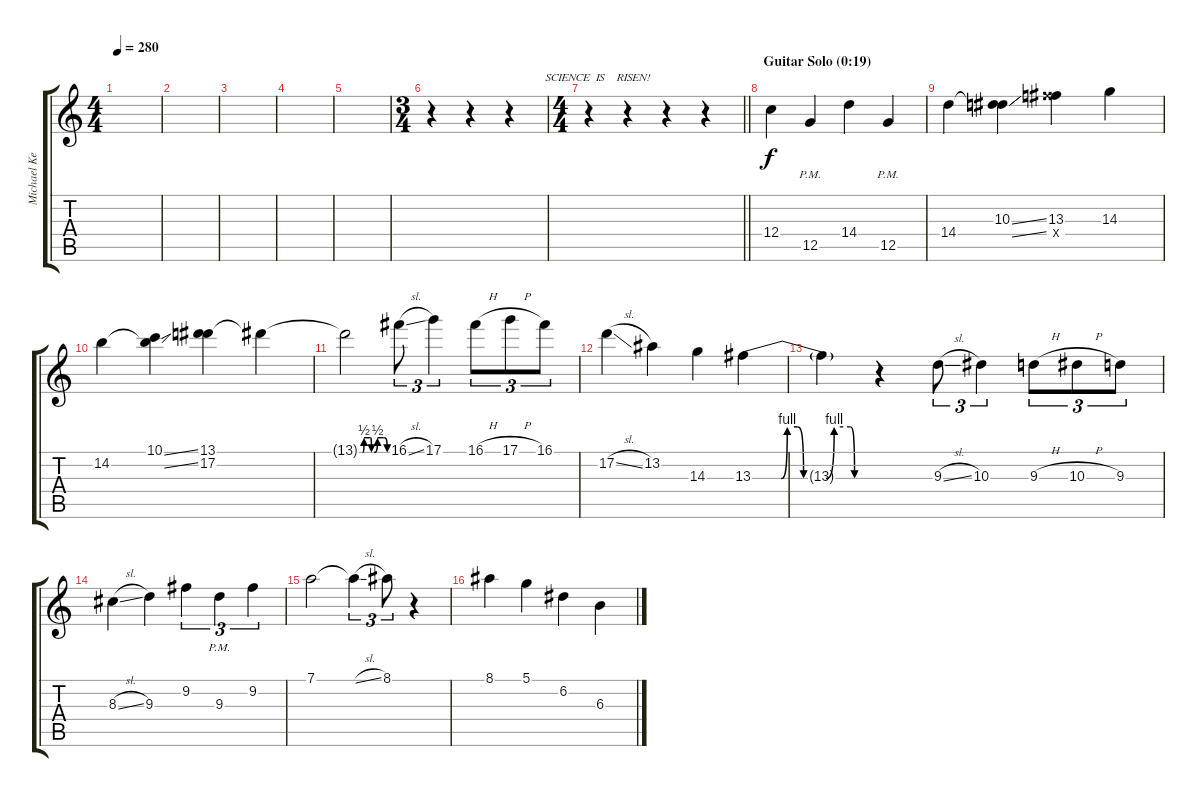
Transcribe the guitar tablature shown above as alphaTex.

\track ("Michael Keene [Lead]" "Michael Ke") {instrument overdrivenguitar}
\staff {score tabs}
\tuning (D4 A3 F3 C3 G2 C2) {hide}
\ts (4 4)
\tempo 280
\clef g2
\ks c
|
|
|
|
|
\ts (3 4)
r.4 r.4 r.4{txt "            SCIENCE  IS    RISEN!"} |
\ts (4 4)
\barLineRight lightlight
r.4 r.4 r.4 r.4 |
\section ("" "Guitar Solo (0:19)")
12.4.4 12.5{pm}.4 14.4.4 12.5{pm}.4 |
14.4.4 (10.3{ss} 14.4{ss t}).4 (13.3 17.4{x}).4 14.3.4 |
14.2.4 (10.1{ss} 14.2{ss t}).4 (13.1 17.2).4 13.1{t}.4 |
13.1{be (custom 0 0 7 0 10 2 24 2 26 0 32 0 39 2 52 2 54 2 60 0) t}.2 16.1{sl}.8{tu (3 2)} 17.1.4{tu (3 2)} 16.1{h}.8{tu (3 2)} 17.1{h}.8{tu (3 2)} 16.1.8{tu (3 2)} |
17.2{sl}.4 13.2.4 14.3.4 13.3{be (custom 0 0 14 0 17 4 22 4 25 0 36 0 40 4 48 4 50 0 60 0)}.4 |
13.3{t}.4 r.4 9.3{sl}.8{tu (3 2)} 10.3.4{tu (3 2)} 9.3{h}.8{tu (3 2)} 10.3{h}.8{tu (3 2)} 9.3.8{tu (3 2)} |
8.3{sl}.4 9.3.4 9.2.4{tu (3 2)} 9.3{pm}.4{tu (3 2)} 9.2.4{tu (3 2)} |
7.1.2 7.1{sl t}.4{tu (3 2)} 8.1.8{tu (3 2)} r.4 |
8.1.4 5.1.4 6.2.4 6.3.4
